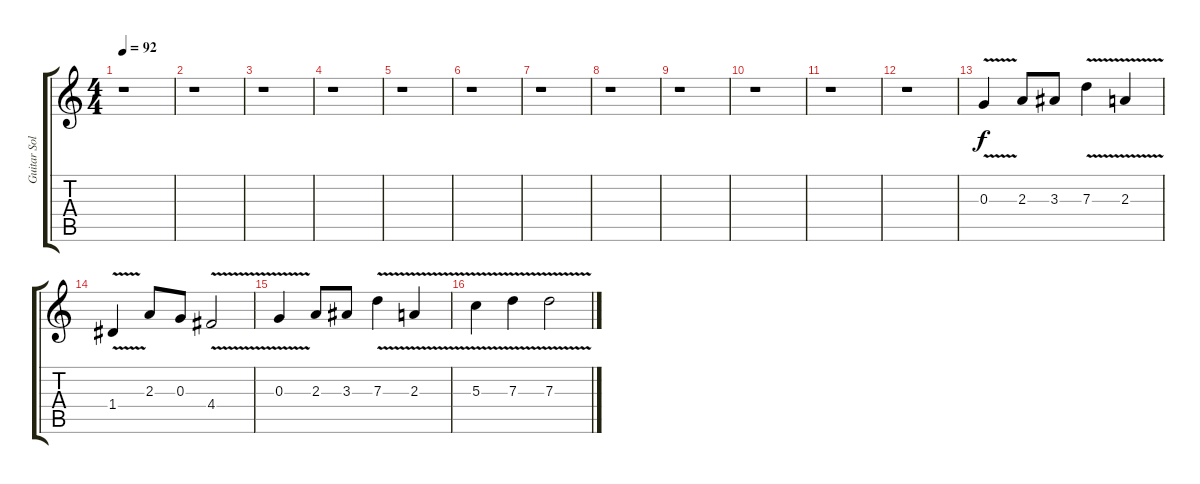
\track ("Guitar Solo 1" "Guitar Sol") {instrument overdrivenguitar}
\staff {score tabs}
\tuning (E4 B3 G3 D3 A2 E2) {hide}
\ts (4 4)
\tempo 92
\clef g2
\ks c
r.1{dy f} |
r.1 |
r.1 |
r.1 |
r.1 |
r.1 |
r.1 |
r.1 |
r.1 |
r.1 |
r.1 |
r.1 |
0.3{v}.4 2.3.8 3.3.8 7.3{v}.4 2.3{v}.4 |
1.4{v}.4 2.3.8 0.3.8 4.4{v}.2 |
0.3{v}.4 2.3.8 3.3.8 7.3{v}.4 2.3{v}.4 |
5.3{v}.4 7.3{v}.4 7.3{v}.2
